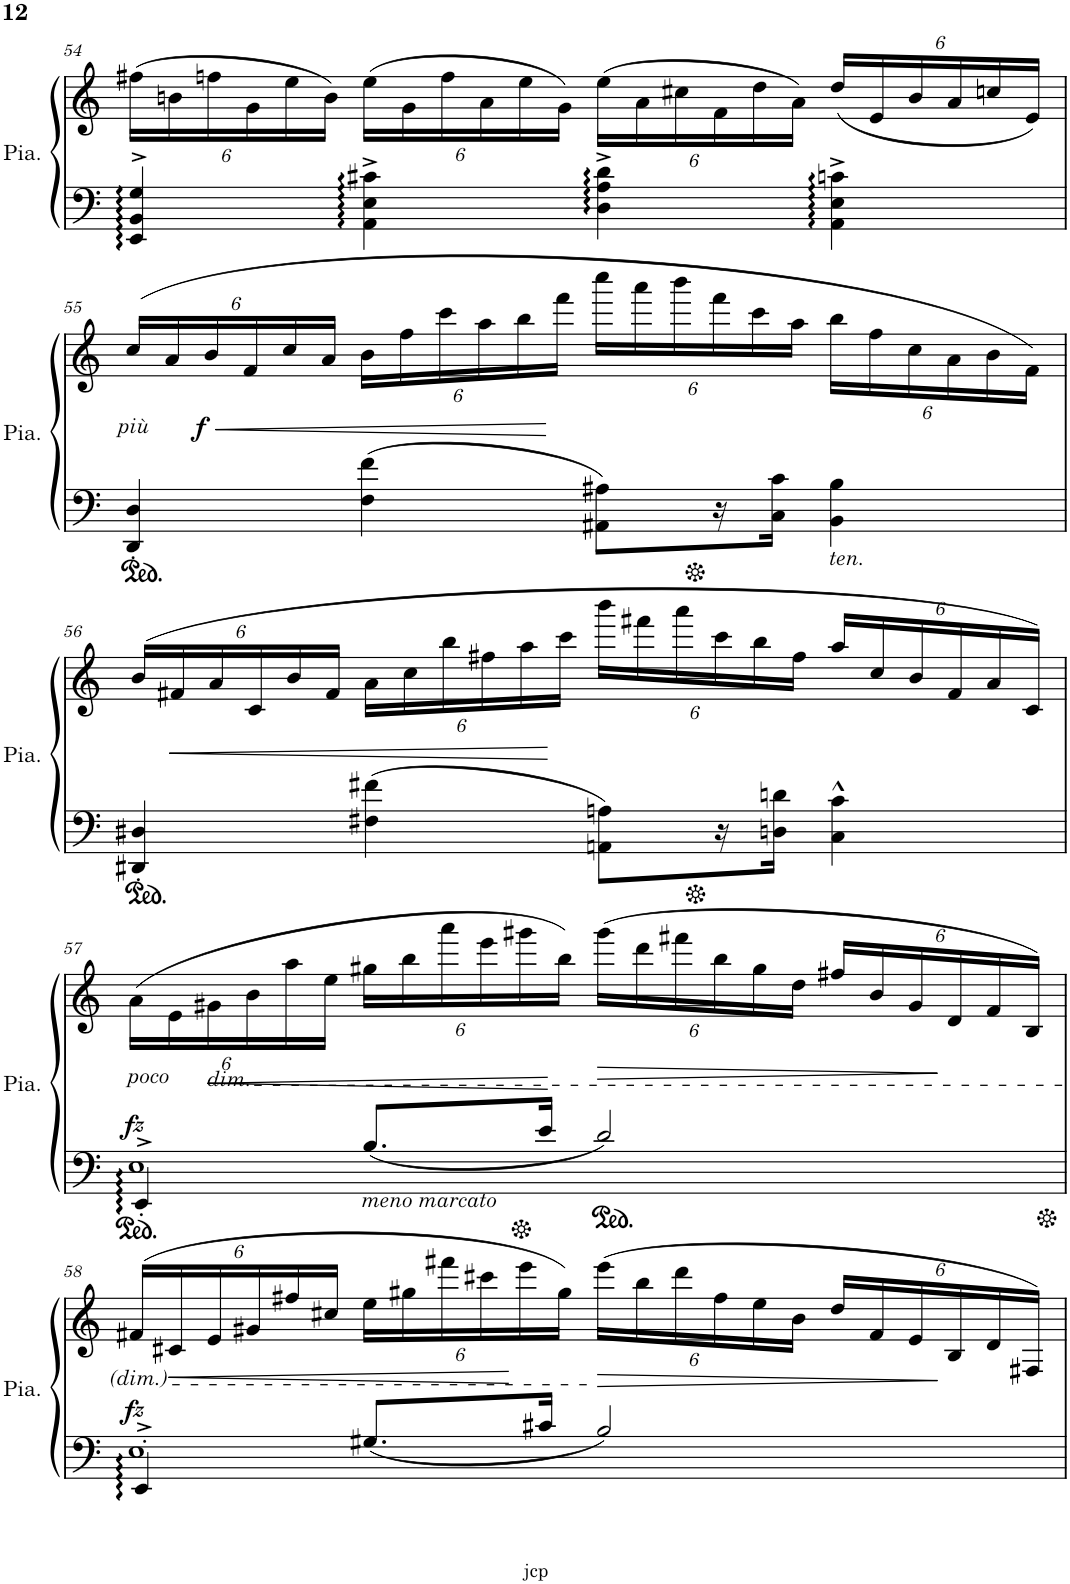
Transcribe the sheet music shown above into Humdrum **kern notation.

**kern	**kern	**dynam
*part1	*part1	*part1
*staff2	*staff1	*staff1/2
*I"Piano	*	*
*I'Pia.	*	*
!!LO:PB:g=z
*clefF4	*clefG2	*
*k[]	*k[]	*
*M4/4	*M4/4	*
*met(c)	*met(c)	*
*	*Xbrackettup	*
=54	=54	=54
4EE/^> 4BB/^> 4G/^>	(24ff#X\LL	.
.	24bn\	.
.	24ffn\	.
.	24g\	.
.	24ee\	.
.	24b\JJ)	.
4AA\^ 4E\^ 4c#X\^	(24ee\LL	.
.	24g\	.
.	24ff\	.
.	24a\	.
.	24ee\	.
.	24g\JJ)	.
4D\^ 4A\^ 4d\^	(24ee\LL	.
.	24a\	.
.	24cc#X\	.
.	24f\	.
.	24dd\	.
.	24a\JJ)	.
4AA\^ 4E\^ 4cn\^	(24dd/LL	.
.	24e/	.
.	24b/	.
.	24a/	.
.	24ccn/	.
.	24e/JJ)	.
!!LO:LB:g=z
=55	=55	=55
!	!LO:TX:b:i:t=più	!
4DD/' 4D/'	(24cc/LL	.
.	24a/	.
!	!	!LO:HP:b
!	!	!LO:DY:n=1:b
.	24b/	< f
.	24f/	.
.	24cc/	.
.	24a/JJ	.
4F\ 4f\	24b\LL	.
.	24ff\	.
.	24ccc\	.
.	24aa\	.
.	24bb\	.
.	24fff\JJ	[
8AA#X\ 8A#X\L	24cccc\LL	.
.	24aaa\	.
.	24bbb\	.
16r	24fff\	.
.	24ccc\	.
16C\ 16c\JJ	.	.
.	24aa\JJ	.
!LO:TX:b:i:t=ten.	!	!
4BB\ 4B\	24bb\LL	.
.	24ff\	.
.	24cc\	.
.	24a\	.
.	24b\	.
.	24f\JJ)	.
!!LO:LB:g=z
=56	=56	=56
4DD#X/' 4D#X/'	(24b/LL	.
!	!	!LO:HP:b
.	24f#X/	<
.	24a/	.
.	24c/	.
.	24b/	.
.	24f#/JJ	.
4F#X\ 4f#X\	24a\LL	.
.	24cc\	.
.	24bb\	.
.	24ff#X\	.
.	24aa\	.
.	24ccc\JJ	[
8AAn\ 8An\L	24bbb\LL	.
.	24fff#X\	.
.	24aaa\	.
16r	24ccc\	.
.	24bb\	.
16Dn\ 16dn\JJ	.	.
.	24ff#\JJ	.
4C\^^ 4c\^^	24aa/LL	.
.	24cc/	.
.	24b/	.
.	24f#/	.
.	24a/	.
.	24c/JJ)	.
!!LO:LB:g=z
=57	=57	=57
*^	*	*
!	!	!LO:TX:b:i:t=poco	!
!	!	!	!LO:DY:a=2
4EE'<^/	1E	(24a\LL	fz
.	.	24e\	.
!	!	!LO:TX:b:i:t=dim.	!
!	!	!	!LO:HP:b
.	.	24g#X\	<
.	.	24b\	.
.	.	24aa\	.
.	.	24ee\JJ	.
!LO:TX:b:i:t=meno marcato	!	!	!
8.B/L	.	24gg#X\LL	.
.	.	24bb\	.
.	.	24aaa\	.
.	.	24eee\	.
.	.	24ggg#X\	.
16e/Jk	.	.	.
.	.	24bb\JJ)	[
!	!	!	!LO:HP:b
2d/	.	(24ggg#\LL	>
.	.	24ddd\	.
.	.	24fff#X\	.
.	.	24bb\	.
.	.	24gg#\	.
.	.	24dd\JJ	.
.	.	24ff#X/LL	.
.	.	24b/	.
.	.	24g#/	.
.	.	24d/	]
.	.	24f/	.
.	.	24B/JJ)	.
!!LO:LB:g=z
=58	=58	=58	=58
!	!	!	!LO:DY:a=2
4EE'^/	1E	(24f#X/LL	fz
!	!	!	!LO:HP:b
.	.	24c#X/	<
.	.	24e/	.
.	.	24g#X/	.
.	.	24ff#X/	.
.	.	24cc#X/JJ	.
8.G#X/L	.	24ee\LL	.
.	.	24gg#X\	.
.	.	24fff#X\	.
.	.	24ccc#X\	.
.	.	24eee\	[
16c#X/Jk	.	.	.
.	.	24gg#\JJ)	.
!	!	!	!LO:HP:b
2B/	.	(24eee\LL	>
.	.	24bb\	.
.	.	24ddd\	.
.	.	24ff#\	.
.	.	24ee\	.
.	.	24b\JJ	.
.	.	24dd/LL	.
.	.	24f#/	.
.	.	24e/	.
.	.	24B/	]
.	.	24d/	.
.	.	24F#X/JJ)	.
*v	*v	*	*
=	=	=
*-	*-	*-
